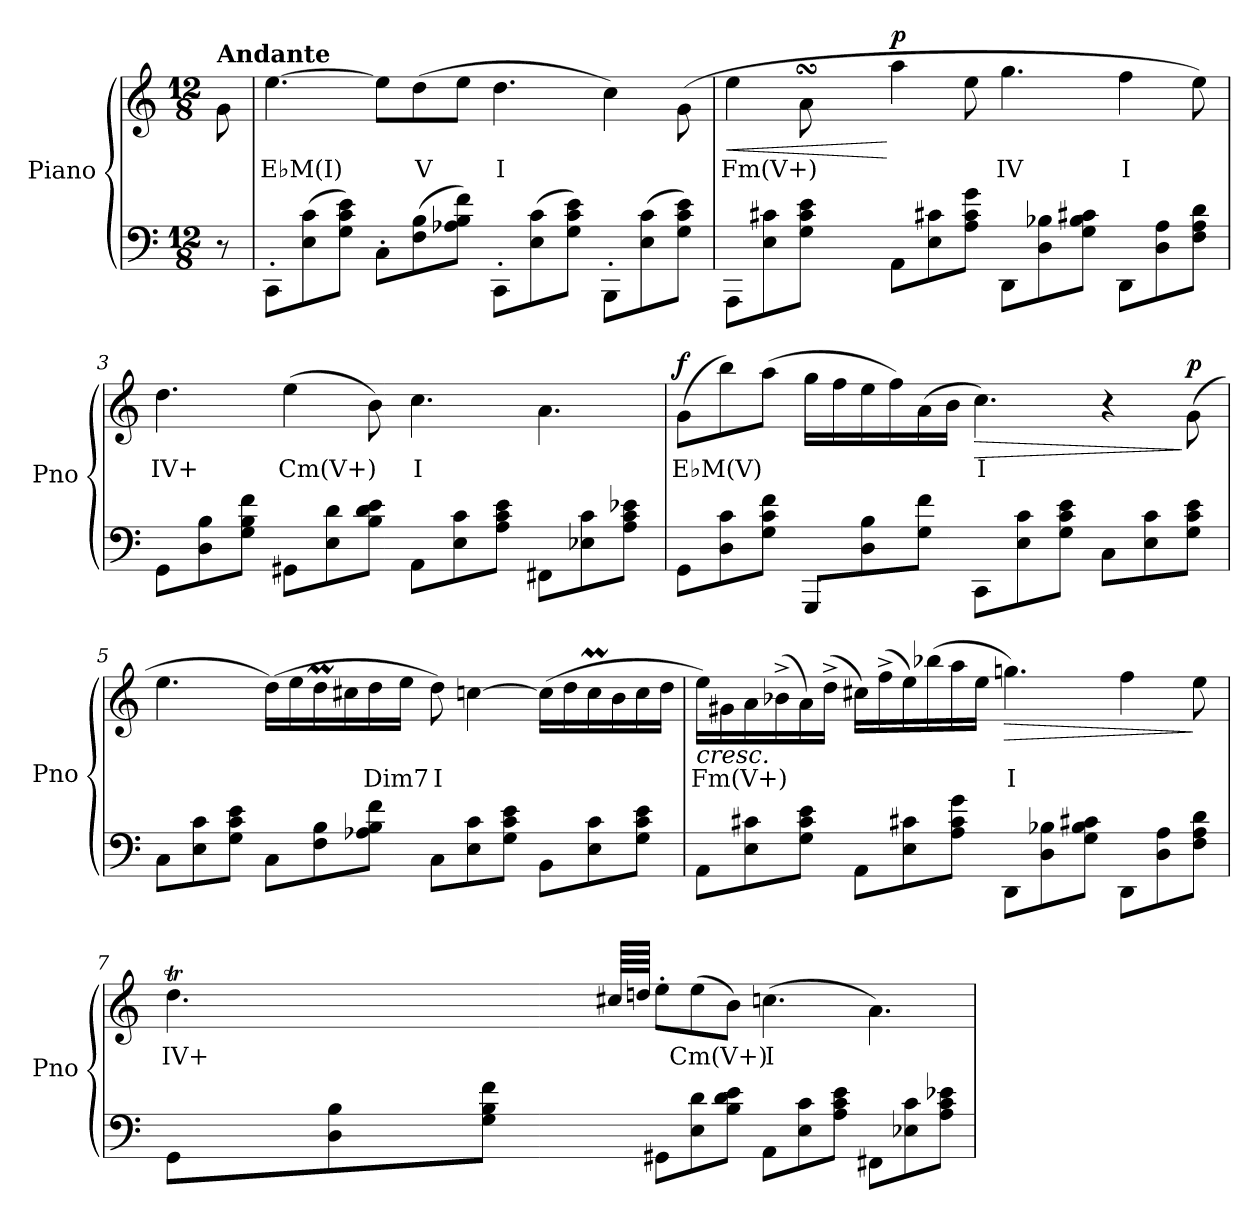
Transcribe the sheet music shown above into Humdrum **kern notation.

**kern	**kern	**text	**dynam
*part2	*part1	*part1	*part1
*staff2	*staff1	*staff1	*staff1
*I"Piano	*I"Piano	*	*
*I'Pno	*I'Pno	*	*
*clefF4	*clefG2	*	*
*k[]	*k[]	*	*
*M12/8	*M12/8	*	*
*MM66	*MM66	*	*
=	=	=	=
!	!LO:TX:a:B:t=Andante	!	!
!	!	!	!LO:DY:b
!	!	!	!LO:DY:n=1:b
8r	8g\	.	p other-dynamics
=1	=1	=1	=1
!	!	!LO:LY:b	!
8CC'\L	[4.ee\	E♭M(I)	.
(>8E\ 8c\	.	.	.
8G\ 8c\ 8e\J)	.	.	.
!	!	!	!LO:DY:b
8C'\L	8ee\L]	.	other-dynamics
!	!	!LO:LY:b	!
(>8F\ 8B\	(>8dd\	V	.
8A-X\ 8B\ 8f\J)	8ee\J	.	.
!	!	!LO:LY:b	!
8CC'\L	4.dd\	I	.
(>8E\ 8c\	.	.	.
8G\ 8c\ 8e\J)	.	.	.
8BBB'\L	4cc\)	.	.
(>8E\ 8c\	.	.	.
8G\ 8c\ 8e\J)	(>8g\	.	.
=2	=2	=2	=2
*^	*	*	*
!	!	!	!LO:LY:b	!LO:HP:b
*	*	*^	*	*
4ryy	8AAA\L	4ee\	4ryy	Fm(V+)	<
.	8E\ 8c#X\	.	.	.	.
8ryy	8G\ 8c#\ 8e\J	8asSSS\	32b-X!yy	.	.
.	.	.	32a!yy	.	.
.	.	.	32g#X!yy	.	.
.	.	.	32a!yy	.	.
!	!	!	!	!	!LO:DY:n=1:b
1ryy	8AA\L	4aa\	1ryy	.	[ p
.	8E\ 8c#X\	.	.	.	.
.	8A\ 8c#\ 8g\J	8ee\	.	.	.
!	!	!	!	!LO:LY:b	!
.	8DD\L	4.gg\	.	IV	.
.	8D\ 8B-X\	.	.	.	.
.	8G\ 8B-\ 8c#X\J	.	.	.	.
!	!	!	!	!LO:LY:b	!
.	8DD\L	4ff\	.	I	.
.	8D\ 8A\	.	.	.	.
8ryy	8F\ 8A\ 8d\J	8ee\)	8ryy	.	.
*v	*v	*	*	*	*
*	*v	*v	*	*
!!LO:LB:g=z
=3	=3	=3	=3
*^	*^	*	*
!	!	!	!	!LO:LY:b	!
*v	*v	*	*	*	*
*	*v	*v	*	*
8GG\L	4.dd\	IV+	.
8D\ 8B\	.	.	.
8G\ 8B\ 8f\J	.	.	.
!	!	!LO:LY:b	!
8GG#X\L	(>4ee\	Cm(V+)	.
8E\ 8d\	.	.	.
8B\ 8d\ 8e\J	8b\)	.	.
!	!	!LO:LY:b	!
8AA\L	4.cc\	I	.
8E\ 8c\	.	.	.
8A\ 8c\ 8e\J	.	.	.
8FF#X\L	4.a\	.	.
8E-X\ 8c\	.	.	.
8A\ 8c\ 8e-X\J	.	.	.
!!LO:LB:g=z
=4	=4	=4	=4
!	!	!LO:LY:b	!LO:DY:b
8GG\L	(>8g\L	E♭M(V)	f
8D\ 8c\	8bb\)	.	.
8G\ 8c\ 8f\J	(>8aa\J	.	.
8GGG/L	16gg\LL	.	.
.	16ff\	.	.
8D\ 8B\	16ee\	.	.
.	16ff\)	.	.
8G\ 8f\J	(>16a\	.	.
.	16b\JJ	.	.
!	!	!LO:LY:b	!LO:HP:b
8CC\L	4.cc\)	I	>
8E\ 8c\	.	.	.
8G\ 8c\ 8e\J	.	.	.
8C\L	4r	.	.
8E\ 8c\	.	.	.
!	!	!	!LO:DY:n=1:b
8G\ 8c\ 8e\J	(>8g\	.	] p
=5	=5	=5	=5
8C\L	4.ee\	.	.
8E\ 8c\	.	.	.
8G\ 8c\ 8e\J	.	.	.
8C\L	(>16dd\LL)	.	.
.	16ee\	.	.
8F\ 8B\	16ddM\	.	.
.	16cc#X\	.	.
!	!	!LO:LY:b	!
8A-X\ 8B\ 8f\J	16dd\	Dim7	.
.	16ee\JJ	.	.
!	!	!LO:LY:b	!
8C\L	8dd\)	I	.
8E\ 8c\	[4ccn\	.	.
8G\ 8c\ 8e\J	.	.	.
8BB\L	(>16cc\LL]	.	.
.	16dd\	.	.
8E\ 8c\	16ccM\	.	.
.	16b\	.	.
8G\ 8c\ 8e\J	16cc\	.	.
.	16dd\JJ	.	.
!!LO:LB:g=z
=6	=6	=6	=6
!	!	!LO:LY:b	!LO:HP:b
8AA\L	16ee\LL)	Fm(V+)	<
.	16g#X\	.	.
8E\ 8c#X\	16a\	.	.
.	(>16b-X^\	.	.
8G\ 8c#\ 8e\J	16a\)	.	.
!	!	!	!LO:DY:b
.	(>16dd^\JJ	.	other-dynamics
8AA\L	16cc#X\LL)	.	.
.	(>16ff^\	.	.
8E\ 8c#X\	16ee\)	.	.
.	(>16bb-X\	.	.
8A\ 8c#\ 8g\J	16aa\	.	.
.	16ee\JJ	.	[
!	!	!LO:LY:b	!LO:HP:b
8DD\L	4.ggn\)	I	>
8D\ 8B-X\	.	.	.
8G\ 8B-\ 8c#X\J	.	.	.
8DD\L	4ff\	.	.
8D\ 8A\	.	.	.
8F\ 8A\ 8d\J	8ee\	.	]
!!LO:PB:g=z
=7	=7	=7	=7
*^	*	*	*
!	!	!	!LO:LY:b	!
*	*	*^	*	*
4.ryy	8GG\L	4.ddT\	64ee!yy	IV+	.
.	.	.	64dd!yy	.	.
.	.	.	64ee!yy	.	.
.	.	.	64dd!yy	.	.
.	.	.	64ee!yy	.	.
.	.	.	64dd!yy	.	.
.	.	.	64ee!yy	.	.
.	.	.	64dd!yy	.	.
.	8D\ 8B\	.	64ee!yy	.	.
.	.	.	64dd!yy	.	.
.	.	.	64ee!yy	.	.
.	.	.	64dd!yy	.	.
.	.	.	64ee!yy	.	.
.	.	.	64dd!yy	.	.
.	.	.	64ee!yy	.	.
.	.	.	64dd!yy	.	.
.	8G\ 8B\ 8f\J	.	64ee!yy	.	.
.	.	.	64dd!yy	.	.
.	.	.	64ee!yy	.	.
.	.	.	64dd!yy	.	.
.	.	.	64ee!yy	.	.
.	.	.	64dd!yy	.	.
.	.	.	64cc#XTTT/LLLL	.	.
.	.	.	64dd/JJJJ	.	.
1ryy	8GG#X\L	8ee'\L	1ryy	.	.
!	!	!	!	!LO:LY:b	!
.	8E\ 8d\	(>8ee\	.	Cm(V+)	.
.	8B\ 8d\ 8e\J	8b\J)	.	.	.
!	!	!	!	!LO:LY:b	!
.	8AA\L	(>4.cc\	.	I	.
.	8E\ 8c\	.	.	.	.
.	8A\ 8c\ 8e\J	.	.	.	.
.	8FF#X\L	4.a\)	.	.	.
.	8E-X\ 8c\	.	.	.	.
8ryy	8A\ 8c\ 8e-X\J	.	8ryy	.	.
*v	*v	*	*	*	*
*	*v	*v	*	*
=	=	=	=
*-	*-	*-	*-
